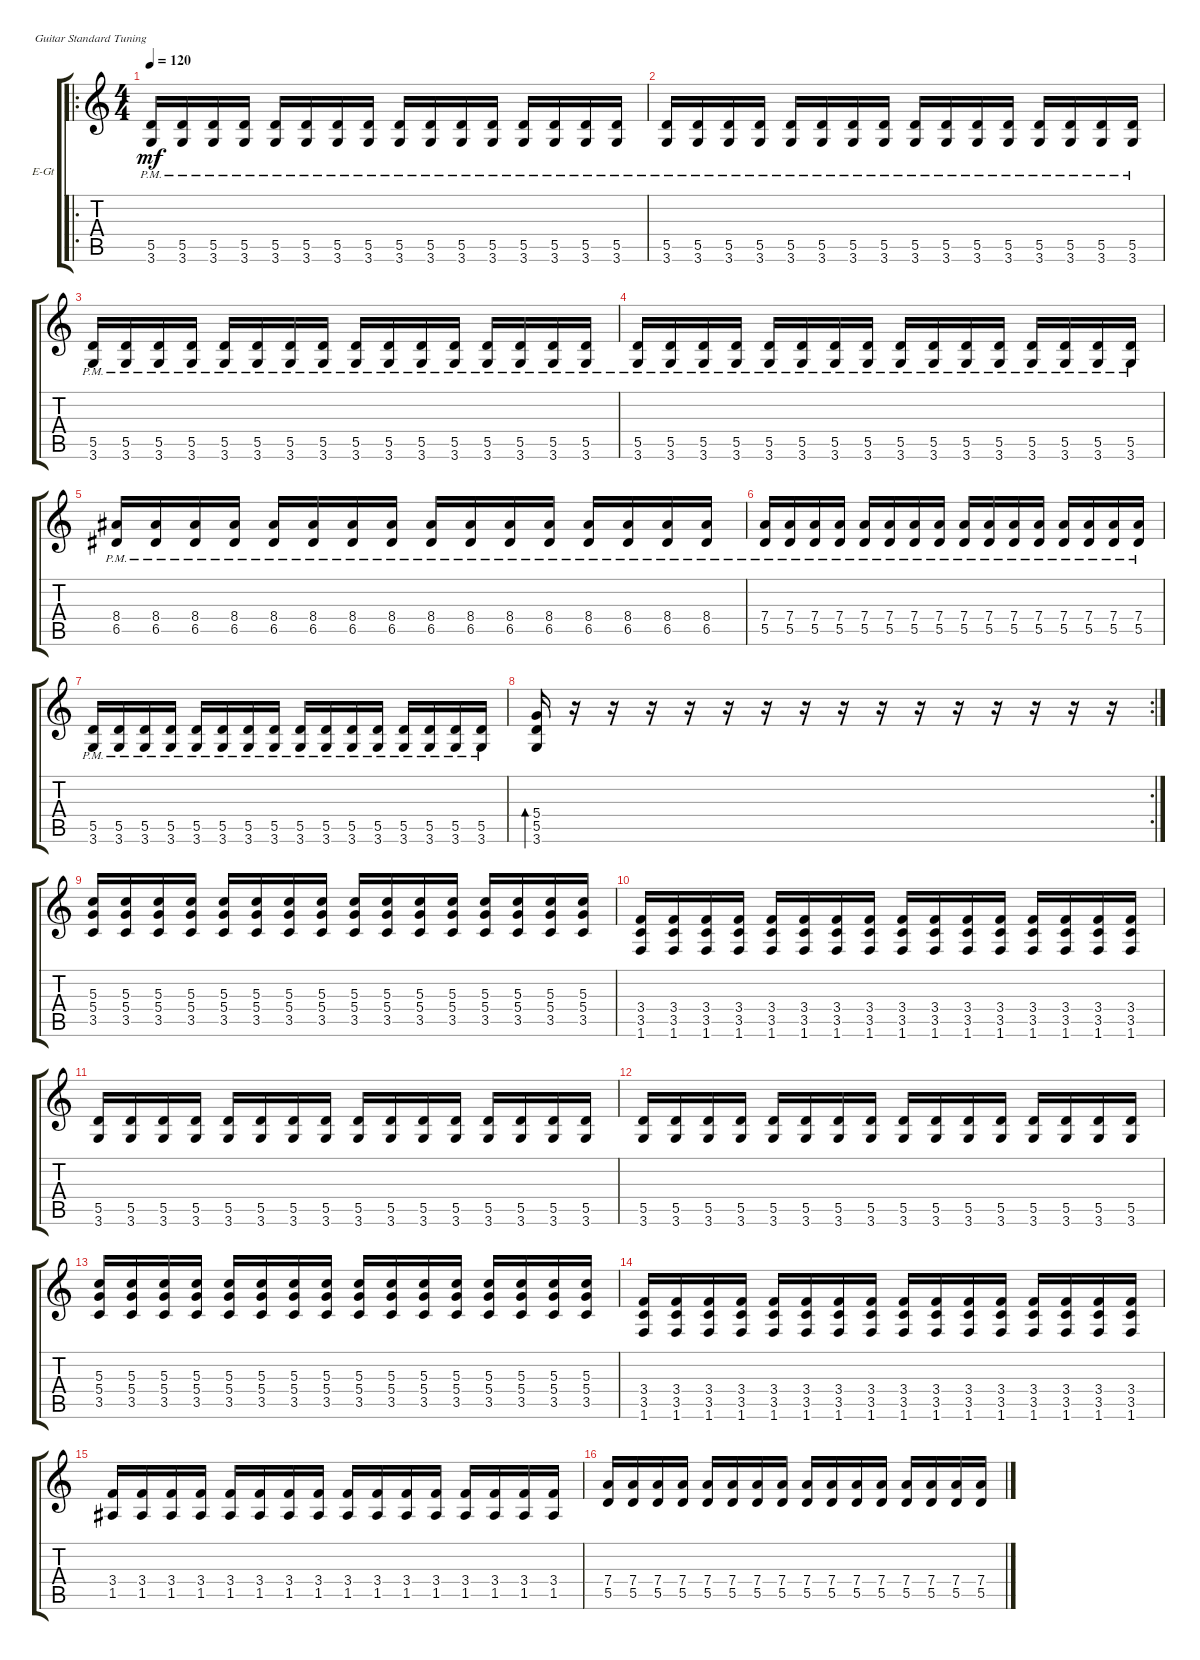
\bracketExtendMode groupsimilarinstruments
\firstSystemTrackNameOrientation horizontal
\otherSystemsTrackNameOrientation horizontal
\track ("Electric Guitar 2" "E-Gt") {instrument distortionguitar}
\staff {score tabs}
\tuning (E4 B3 G3 D3 A2 E2)
\ro
\ts (4 4)
\tempo 120
\clef g2
\ks c
(3.6{pm} 5.5{pm}).16{dy mf} (3.6{pm} 5.5{pm}).16 (3.6{pm} 5.5{pm}).16 (3.6{pm} 5.5{pm}).16 (3.6{pm} 5.5{pm}).16 (3.6{pm} 5.5{pm}).16 (3.6{pm} 5.5{pm}).16 (3.6{pm} 5.5{pm}).16 (3.6{pm} 5.5{pm}).16 (3.6{pm} 5.5{pm}).16 (3.6{pm} 5.5{pm}).16 (3.6{pm} 5.5{pm}).16 (3.6{pm} 5.5{pm}).16 (3.6{pm} 5.5{pm}).16 (3.6{pm} 5.5{pm}).16 (3.6{pm} 5.5{pm}).16 |
(3.6{pm} 5.5{pm}).16 (3.6{pm} 5.5{pm}).16 (3.6{pm} 5.5{pm}).16 (3.6{pm} 5.5{pm}).16 (3.6{pm} 5.5{pm}).16 (3.6{pm} 5.5{pm}).16 (3.6{pm} 5.5{pm}).16 (3.6{pm} 5.5{pm}).16 (3.6{pm} 5.5{pm}).16 (3.6{pm} 5.5{pm}).16 (3.6{pm} 5.5{pm}).16 (3.6{pm} 5.5{pm}).16 (3.6{pm} 5.5{pm}).16 (3.6{pm} 5.5{pm}).16 (3.6{pm} 5.5{pm}).16 (3.6{pm} 5.5{pm}).16 |
(3.6{pm} 5.5{pm}).16 (3.6{pm} 5.5{pm}).16 (3.6{pm} 5.5{pm}).16 (3.6{pm} 5.5{pm}).16 (3.6{pm} 5.5{pm}).16 (3.6{pm} 5.5{pm}).16 (3.6{pm} 5.5{pm}).16 (3.6{pm} 5.5{pm}).16 (3.6{pm} 5.5{pm}).16 (3.6{pm} 5.5{pm}).16 (3.6{pm} 5.5{pm}).16 (3.6{pm} 5.5{pm}).16 (3.6{pm} 5.5{pm}).16 (3.6{pm} 5.5{pm}).16 (3.6{pm} 5.5{pm}).16 (3.6{pm} 5.5{pm}).16 |
(3.6{pm} 5.5{pm}).16 (3.6{pm} 5.5{pm}).16 (3.6{pm} 5.5{pm}).16 (3.6{pm} 5.5{pm}).16 (3.6{pm} 5.5{pm}).16 (3.6{pm} 5.5{pm}).16 (3.6{pm} 5.5{pm}).16 (3.6{pm} 5.5{pm}).16 (3.6{pm} 5.5{pm}).16 (3.6{pm} 5.5{pm}).16 (3.6{pm} 5.5{pm}).16 (3.6{pm} 5.5{pm}).16 (3.6{pm} 5.5{pm}).16 (3.6{pm} 5.5{pm}).16 (3.6{pm} 5.5{pm}).16 (3.6{pm} 5.5{pm}).16 |
(6.5{pm} 8.4{pm}).16 (6.5{pm} 8.4{pm}).16 (6.5{pm} 8.4{pm}).16 (6.5{pm} 8.4{pm}).16 (6.5{pm} 8.4{pm}).16 (6.5{pm} 8.4{pm}).16 (6.5{pm} 8.4{pm}).16 (6.5{pm} 8.4{pm}).16 (6.5{pm} 8.4{pm}).16 (6.5{pm} 8.4{pm}).16 (6.5{pm} 8.4{pm}).16 (6.5{pm} 8.4{pm}).16 (6.5{pm} 8.4{pm}).16 (6.5{pm} 8.4{pm}).16 (6.5{pm} 8.4{pm}).16 (6.5{pm} 8.4{pm}).16 |
(5.5{pm} 7.4{pm}).16 (5.5{pm} 7.4{pm}).16 (5.5{pm} 7.4{pm}).16 (5.5{pm} 7.4{pm}).16 (5.5{pm} 7.4{pm}).16 (5.5{pm} 7.4{pm}).16 (5.5{pm} 7.4{pm}).16 (5.5{pm} 7.4{pm}).16 (5.5{pm} 7.4{pm}).16 (5.5{pm} 7.4{pm}).16 (5.5{pm} 7.4{pm}).16 (5.5{pm} 7.4{pm}).16 (5.5{pm} 7.4{pm}).16 (5.5{pm} 7.4{pm}).16 (5.5{pm} 7.4{pm}).16 (5.5{pm} 7.4{pm}).16 |
(3.6{pm} 5.5{pm}).16 (3.6{pm} 5.5{pm}).16 (3.6{pm} 5.5{pm}).16 (3.6{pm} 5.5{pm}).16 (3.6{pm} 5.5{pm}).16 (3.6{pm} 5.5{pm}).16 (3.6{pm} 5.5{pm}).16 (3.6{pm} 5.5{pm}).16 (3.6{pm} 5.5{pm}).16 (3.6{pm} 5.5{pm}).16 (3.6{pm} 5.5{pm}).16 (3.6{pm} 5.5{pm}).16 (3.6{pm} 5.5{pm}).16 (3.6{pm} 5.5{pm}).16 (3.6{pm} 5.5{pm}).16 (3.6{pm} 5.5{pm}).16 |
\rc 2
(3.6 5.5 5.4).16{bd 51} r.16 r.16 r.16 r.16 r.16 r.16 r.16 r.16 r.16 r.16 r.16 r.16 r.16 r.16 r.16 |
(5.4 3.5 5.3).16 (5.4 3.5 5.3).16 (5.4 3.5 5.3).16 (5.4 3.5 5.3).16 (5.4 3.5 5.3).16 (5.4 3.5 5.3).16 (5.4 3.5 5.3).16 (5.4 3.5 5.3).16 (5.4 3.5 5.3).16 (5.4 3.5 5.3).16 (5.4 3.5 5.3).16 (5.4 3.5 5.3).16 (5.4 3.5 5.3).16 (5.4 3.5 5.3).16 (5.4 3.5 5.3).16 (5.4 3.5 5.3).16 |
(1.6 3.5 3.4).16 (1.6 3.5 3.4).16 (1.6 3.5 3.4).16 (1.6 3.5 3.4).16 (1.6 3.5 3.4).16 (1.6 3.5 3.4).16 (1.6 3.5 3.4).16 (1.6 3.5 3.4).16 (1.6 3.5 3.4).16 (1.6 3.5 3.4).16 (1.6 3.5 3.4).16 (1.6 3.5 3.4).16 (1.6 3.5 3.4).16 (1.6 3.5 3.4).16 (1.6 3.5 3.4).16 (1.6 3.5 3.4).16 |
(3.6 5.5).16 (3.6 5.5).16 (3.6 5.5).16 (3.6 5.5).16 (3.6 5.5).16 (3.6 5.5).16 (3.6 5.5).16 (3.6 5.5).16 (3.6 5.5).16 (3.6 5.5).16 (3.6 5.5).16 (3.6 5.5).16 (3.6 5.5).16 (3.6 5.5).16 (3.6 5.5).16 (3.6 5.5).16 |
(3.6 5.5).16 (3.6 5.5).16 (3.6 5.5).16 (3.6 5.5).16 (3.6 5.5).16 (3.6 5.5).16 (3.6 5.5).16 (3.6 5.5).16 (3.6 5.5).16 (3.6 5.5).16 (3.6 5.5).16 (3.6 5.5).16 (3.6 5.5).16 (3.6 5.5).16 (3.6 5.5).16 (3.6 5.5).16 |
(5.4 3.5 5.3).16 (5.4 3.5 5.3).16 (5.4 3.5 5.3).16 (5.4 3.5 5.3).16 (5.4 3.5 5.3).16 (5.4 3.5 5.3).16 (5.4 3.5 5.3).16 (5.4 3.5 5.3).16 (5.4 3.5 5.3).16 (5.4 3.5 5.3).16 (5.4 3.5 5.3).16 (5.4 3.5 5.3).16 (5.4 3.5 5.3).16 (5.4 3.5 5.3).16 (5.4 3.5 5.3).16 (5.4 3.5 5.3).16 |
(1.6 3.5 3.4).16 (1.6 3.5 3.4).16 (1.6 3.5 3.4).16 (1.6 3.5 3.4).16 (1.6 3.5 3.4).16 (1.6 3.5 3.4).16 (1.6 3.5 3.4).16 (1.6 3.5 3.4).16 (1.6 3.5 3.4).16 (1.6 3.5 3.4).16 (1.6 3.5 3.4).16 (1.6 3.5 3.4).16 (1.6 3.5 3.4).16 (1.6 3.5 3.4).16 (1.6 3.5 3.4).16 (1.6 3.5 3.4).16 |
(1.5 3.4).16 (1.5 3.4).16 (1.5 3.4).16 (1.5 3.4).16 (1.5 3.4).16 (1.5 3.4).16 (1.5 3.4).16 (1.5 3.4).16 (1.5 3.4).16 (1.5 3.4).16 (1.5 3.4).16 (1.5 3.4).16 (1.5 3.4).16 (1.5 3.4).16 (1.5 3.4).16 (1.5 3.4).16 |
(5.5 7.4).16 (5.5 7.4).16 (5.5 7.4).16 (5.5 7.4).16 (5.5 7.4).16 (5.5 7.4).16 (5.5 7.4).16 (5.5 7.4).16 (5.5 7.4).16 (5.5 7.4).16 (5.5 7.4).16 (5.5 7.4).16 (5.5 7.4).16 (5.5 7.4).16 (5.5 7.4).16 (5.5 7.4).16
